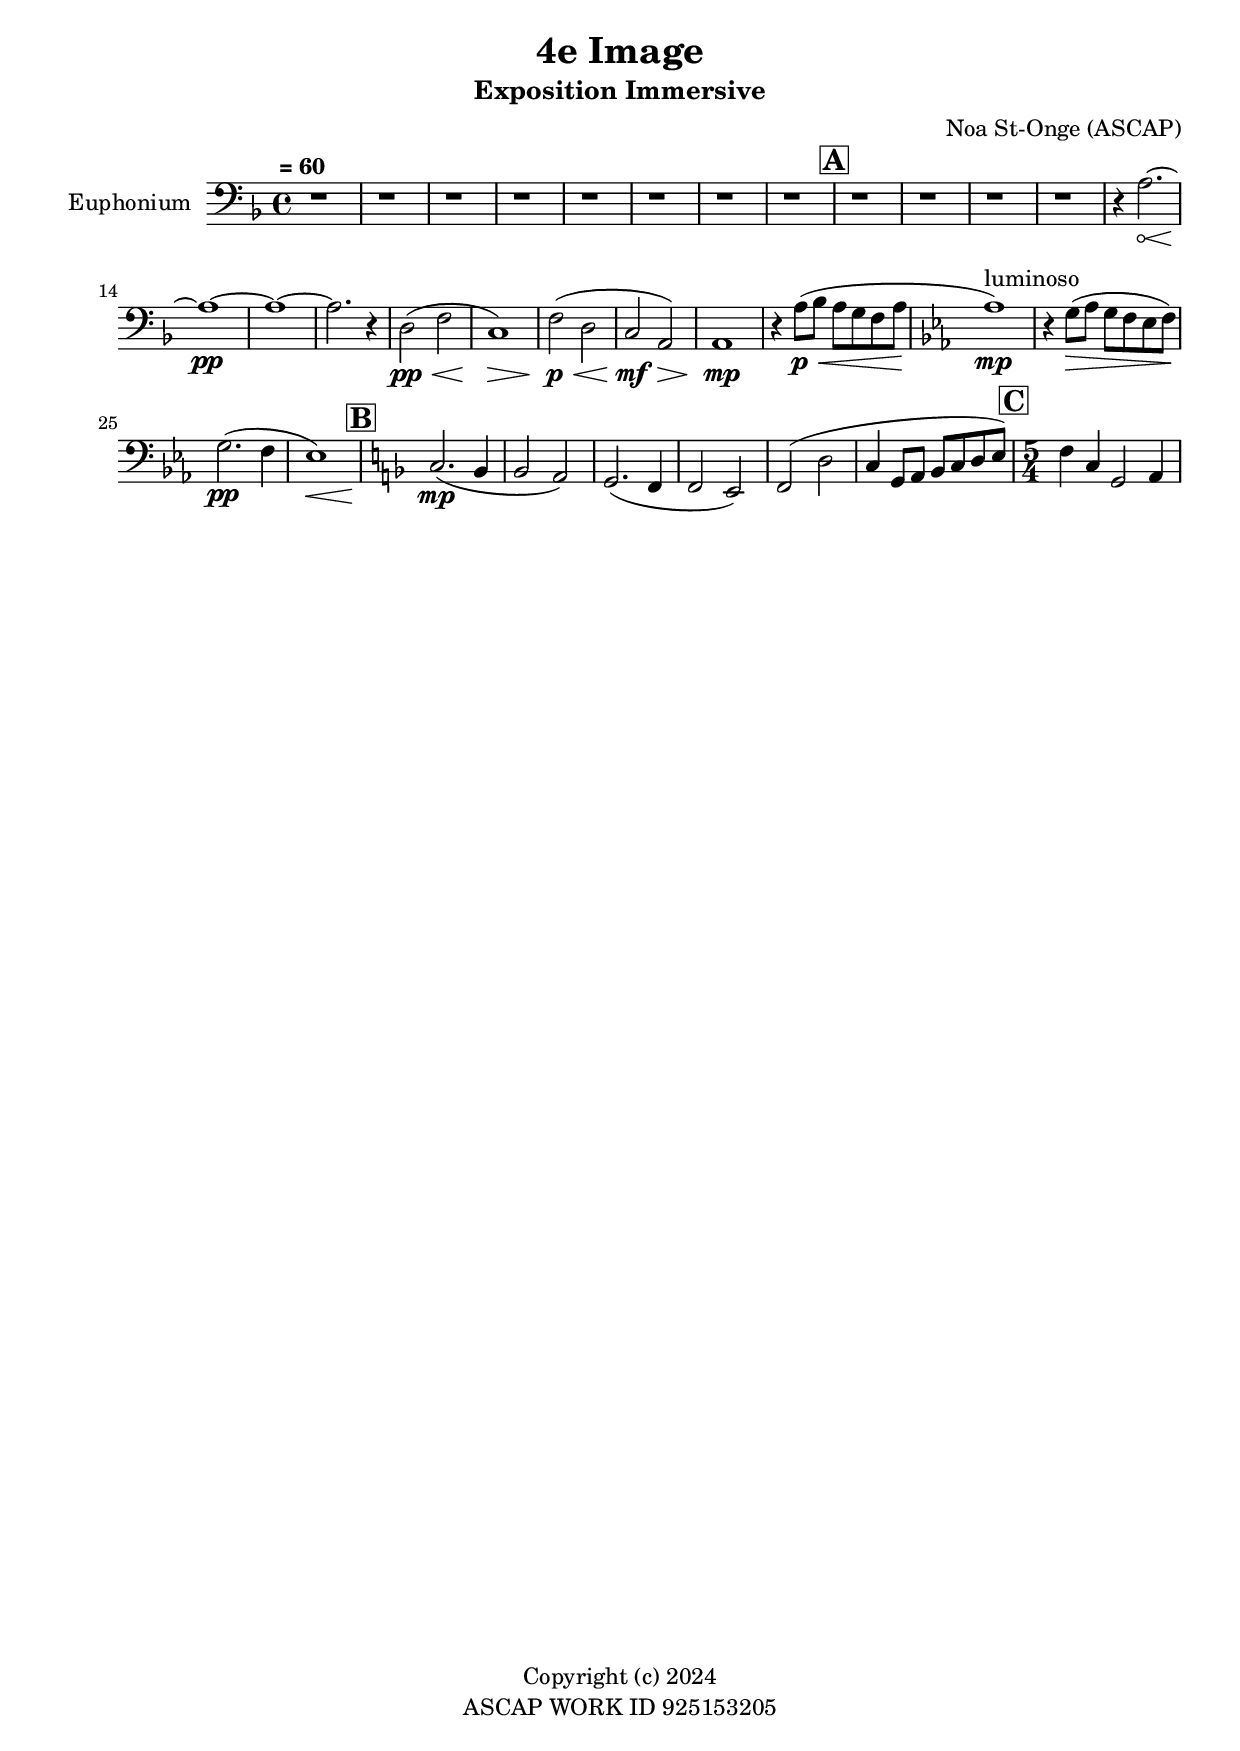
euphonium = \relative c {
  \time 4/4
  \tempo " = 60"
  \key f \major

  \set Score.rehearsalMarkFormatter = #format-mark-box-alphabet

  \repeat unfold 8 { r1 } \mark \default
  \repeat unfold 4 { r1 } r4

  \once \override Hairpin.circled-tip = ##t
  a'2.\< ~ a1\!\pp ~ a1 ~ a2. r4

  d,2\pp\<( f2 c1)\>
  f2\!\p\<( d2 c2\!\mf\> a2) a1\!\mp

  r4 a'8(\<\p bes a g f a
  \key ees \major
  aes1\!\mp^"luminoso")

  r4 g8(\> aes g f ees f) g2.(\pp f4 ees1)\<

  %%%%% C %%%%%
  \mark \default
  \key f \major

  c2.(\mp bes4 bes2 a2)
  g2.( f4 f2 e2)
  f2( d'2 c4 g8\< a8 bes8 c8\> d8 e8)

  %%%%% D %%%%%
  \mark \default
  \time 5/4
  f4 c4 g2 a4
}

euphoniumPart = \new Staff \with {
  instrumentName = "Euphonium"
  shortInstrumentName = "Euph."
  midiInstrument = "tuba"
} { \clef bass \euphonium }

euphoniumBookPart = \new Staff \with {
  instrumentName = "Euphonium"
  shortInstrumentName = ""
  midiInstrument = "tuba"
} { \clef bass \euphonium }

\book {
  \bookOutputName "Euphonium"
  \header {
  title = "4e Image"
  subtitle = "Exposition Immersive"
  composer = "Noa St-Onge (ASCAP)"
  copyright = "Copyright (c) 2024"
  % Remove default LilyPond tagline
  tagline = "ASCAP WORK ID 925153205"
}
  \score {
    <<
      \euphoniumBookPart
    >>
    \layout {
      indent = 25
      short-indent = 10
    }

    \midi {
      \tempo 4=60
    }
  }
}